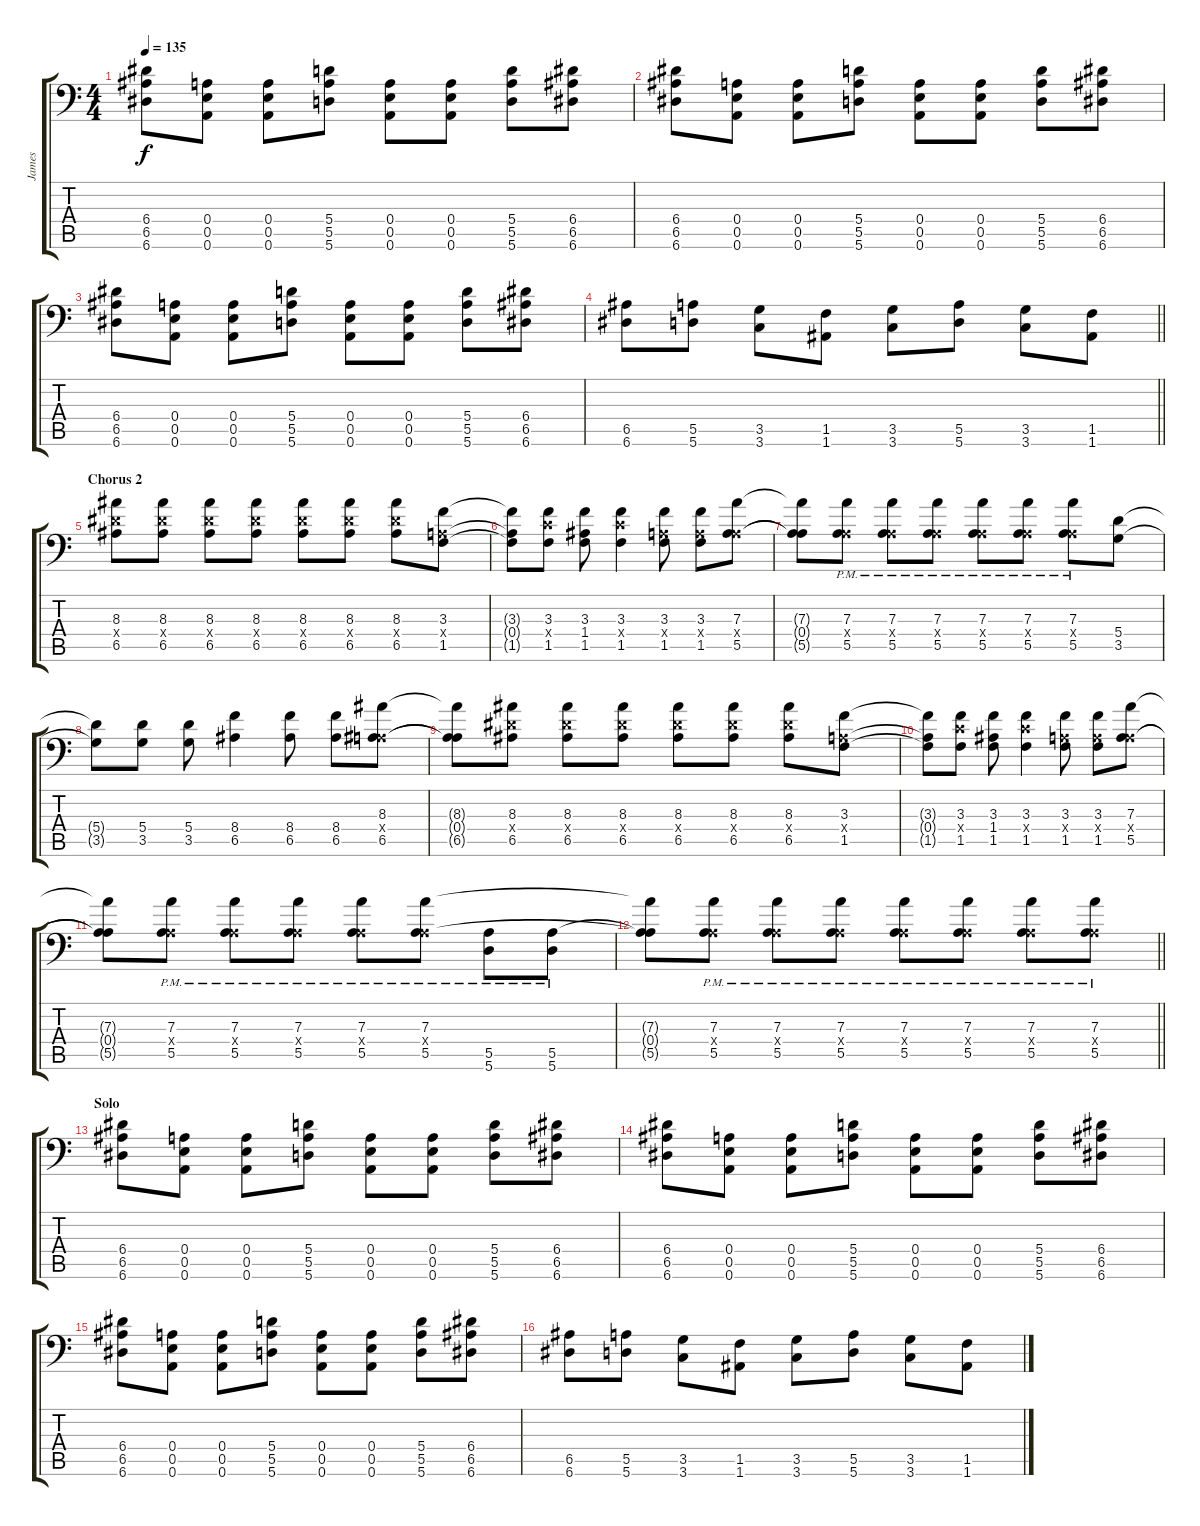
\track ("James" "James") {instrument overdrivenguitar}
\staff {score tabs}
\tuning (B3 Gb3 D3 A2 E2 A1) {hide}
\ts (4 4)
\tempo 135
\clef f4
\ks c
(6.4 6.5 6.6).8{dy f} (0.4 0.5 0.6).8 (0.4 0.5 0.6).8 (5.4 5.5 5.6).8 (0.4 0.5 0.6).8 (0.4 0.5 0.6).8 (5.4 5.5 5.6).8 (6.4 6.5 6.6).8 |
(6.4 6.5 6.6).8 (0.4 0.5 0.6).8 (0.4 0.5 0.6).8 (5.4 5.5 5.6).8 (0.4 0.5 0.6).8 (0.4 0.5 0.6).8 (5.4 5.5 5.6).8 (6.4 6.5 6.6).8 |
(6.4 6.5 6.6).8 (0.4 0.5 0.6).8 (0.4 0.5 0.6).8 (5.4 5.5 5.6).8 (0.4 0.5 0.6).8 (0.4 0.5 0.6).8 (5.4 5.5 5.6).8 (6.4 6.5 6.6).8 |
\barLineRight lightlight
(6.5 6.6).8 (5.5 5.6).8 (3.5 3.6).8 (1.5 1.6).8 (3.5 3.6).8 (5.5 5.6).8 (3.5 3.6).8 (1.5 1.6).8 |
\section ("" "Chorus 2")
(8.3 6.4{x} 6.5).8 (8.3 6.4{x} 6.5).8 (8.3 6.4{x} 6.5).8 (8.3 6.4{x} 6.5).8 (8.3 6.4{x} 6.5).8 (8.3 6.4{x} 6.5).8 (8.3 6.4{x} 6.5).8 (3.3 0.4{x} 1.5).8 |
(3.3{t} 0.4{t} 1.5{t}).8 (3.3 3.4{x} 1.5).8 (3.3 1.4 1.5).8 (3.3 3.4{x} 1.5).4 (3.3 0.4{x} 1.5).8 (3.3 0.4{x} 1.5).8 (7.3 0.4{x} 5.5).8 |
(7.3{t} 0.4{t} 5.5{t}).8 (7.3 0.4{x} 5.5{pm}).8 (7.3 0.4{x} 5.5{pm}).8 (7.3 0.4{x} 5.5{pm}).8 (7.3 0.4{x} 5.5{pm}).8 (7.3 0.4{x} 5.5{pm}).8 (7.3 0.4{x} 5.5{pm}).8 (5.4 3.5).8 |
(5.4{t} 3.5{t}).8 (5.4 3.5).8 (5.4 3.5).8 (8.4 6.5).4 (8.4 6.5).8 (8.4 6.5).8 (8.3 0.4{x} 6.5).8 |
(8.3{t} 0.4{t} 6.5{t}).8 (8.3 6.4{x} 6.5).8 (8.3 6.4{x} 6.5).8 (8.3 6.4{x} 6.5).8 (8.3 6.4{x} 6.5).8 (8.3 6.4{x} 6.5).8 (8.3 6.4{x} 6.5).8 (3.3 0.4{x} 1.5).8 |
(3.3{t} 0.4{t} 1.5{t}).8 (3.3 3.4{x} 1.5).8 (3.3 1.4 1.5).8 (3.3 3.4{x} 1.5).4 (3.3 0.4{x} 1.5).8 (3.3 0.4{x} 1.5).8 (7.3 0.4{x} 5.5).8 |
(7.3{t} 0.4{t} 5.5{t}).8 (7.3 0.4{x} 5.5{pm}).8 (7.3 0.4{x} 5.5{pm}).8 (7.3 0.4{x} 5.5{pm}).8 (7.3 0.4{x} 5.5{pm}).8 (7.3 0.4{x} 5.5{pm}).8 (5.5{pm} 5.6).8 (5.5{pm} 5.6).8 |
\barLineRight lightlight
(7.3{t} 0.4{t} 5.5{t}).8 (7.3 0.4{x} 5.5{pm}).8 (7.3 0.4{x} 5.5{pm}).8 (7.3 0.4{x} 5.5{pm}).8 (7.3 0.4{x} 5.5{pm}).8 (7.3 0.4{x} 5.5{pm}).8 (7.3 0.4{x} 5.5{pm}).8 (7.3 0.4{x} 5.5{pm}).8 |
\section ("" "Solo")
(6.4 6.5 6.6).8 (0.4 0.5 0.6).8 (0.4 0.5 0.6).8 (5.4 5.5 5.6).8 (0.4 0.5 0.6).8 (0.4 0.5 0.6).8 (5.4 5.5 5.6).8 (6.4 6.5 6.6).8 |
(6.4 6.5 6.6).8 (0.4 0.5 0.6).8 (0.4 0.5 0.6).8 (5.4 5.5 5.6).8 (0.4 0.5 0.6).8 (0.4 0.5 0.6).8 (5.4 5.5 5.6).8 (6.4 6.5 6.6).8 |
(6.4 6.5 6.6).8 (0.4 0.5 0.6).8 (0.4 0.5 0.6).8 (5.4 5.5 5.6).8 (0.4 0.5 0.6).8 (0.4 0.5 0.6).8 (5.4 5.5 5.6).8 (6.4 6.5 6.6).8 |
(6.5 6.6).8 (5.5 5.6).8 (3.5 3.6).8 (1.5 1.6).8 (3.5 3.6).8 (5.5 5.6).8 (3.5 3.6).8 (1.5 1.6).8
